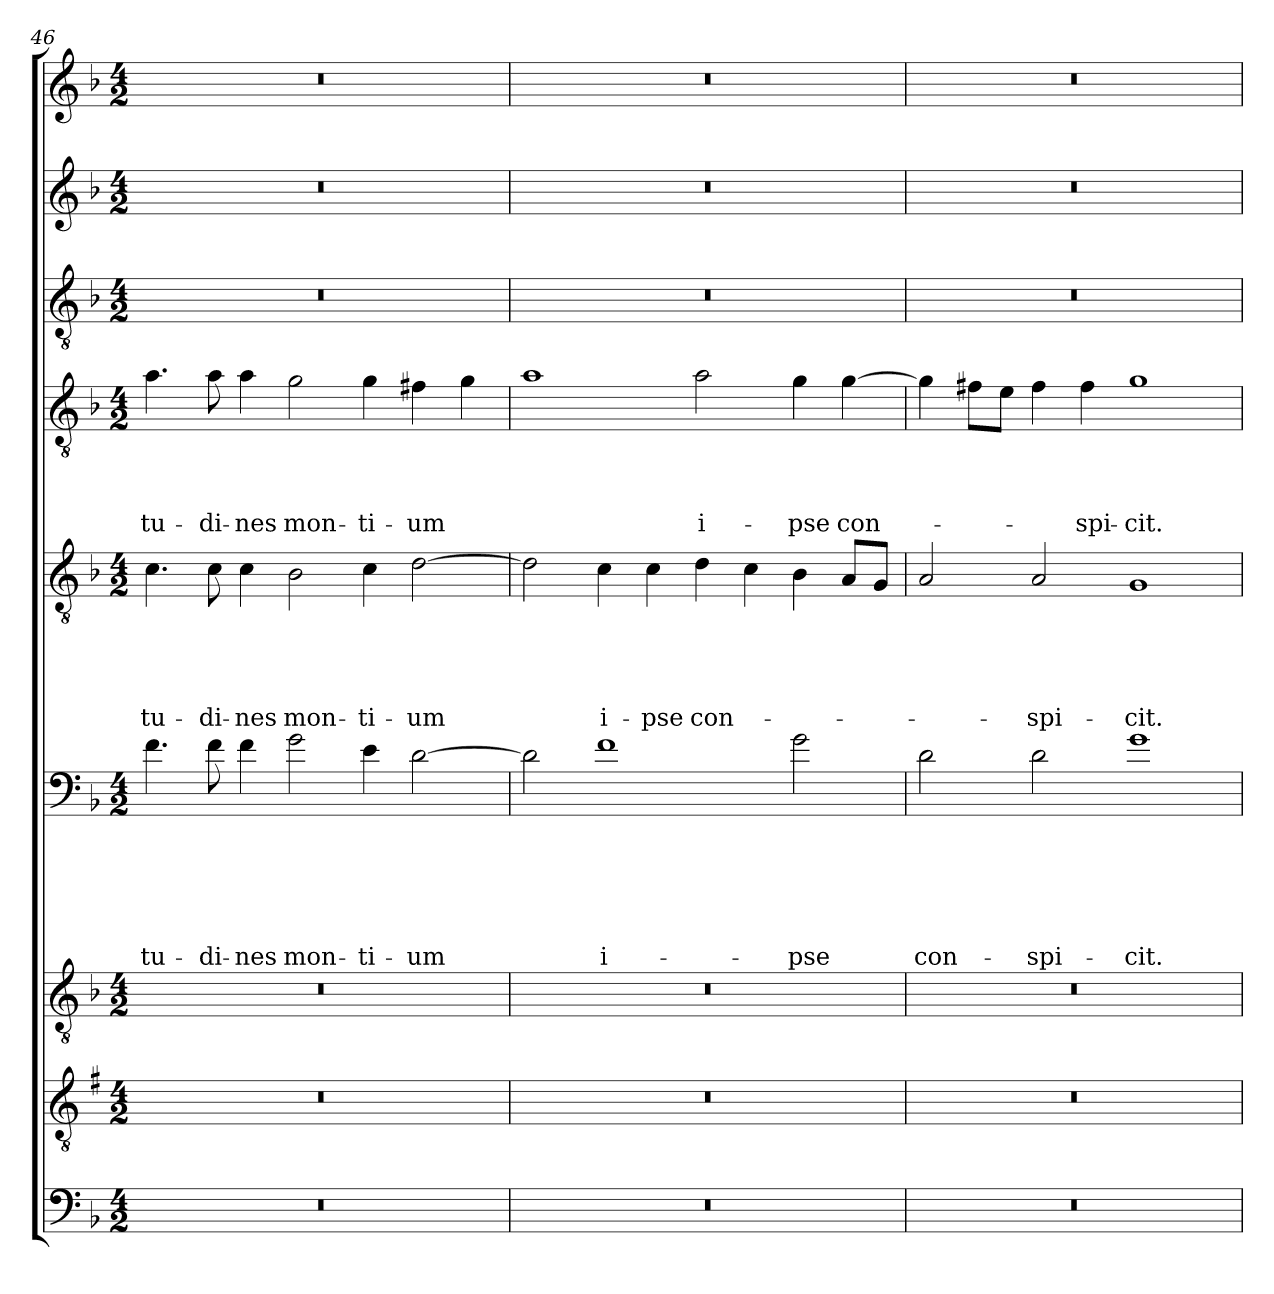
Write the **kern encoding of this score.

**kern	**kern	**kern	**kern	**text	**text	**text	**text	**text	**text	**kern	**text	**text	**text	**text	**text	**kern	**text	**text	**text	**text	**kern	**kern	**kern
*part9	*part8	*part7	*part6	*part6	*part6	*part6	*part6	*part6	*part6	*part5	*part5	*part5	*part5	*part5	*part5	*part4	*part4	*part4	*part4	*part4	*part3	*part2	*part1
*staff9	*staff8	*staff7	*staff6	*staff6	*staff6	*staff6	*staff6	*staff6	*staff6	*staff5	*staff5	*staff5	*staff5	*staff5	*staff5	*staff4	*staff4	*staff4	*staff4	*staff4	*staff3	*staff2	*staff1
*clefF4	*clefGv2	*clefGv2	*clefF4	*	*	*	*	*	*	*clefGv2	*	*	*	*	*	*clefGv2	*	*	*	*	*clefGv2	*clefG2	*clefG2
*	*ITrd1c2	*	*ITrd8c14	*	*	*	*	*	*	*	*	*	*	*	*	*	*	*	*	*	*	*	*
*k[b-]	*k[b-]	*k[b-]	*k[b-]	*	*	*	*	*	*	*k[b-]	*	*	*	*	*	*k[b-]	*	*	*	*	*k[b-]	*k[b-]	*k[b-]
*F:	*F:	*F:	*F:	*	*	*	*	*	*	*F:	*	*	*	*	*	*F:	*	*	*	*	*F:	*F:	*F:
*M4/2	*M4/2	*M4/2	*M4/2	*	*	*	*	*	*	*M4/2	*	*	*	*	*	*M4/2	*	*	*	*	*M4/2	*M4/2	*M4/2
=46	=46	=46	=46	=46	=46	=46	=46	=46	=46	=46	=46	=46	=46	=46	=46	=46	=46	=46	=46	=46	=46	=46	=46
!	!	!	!	!	!	!	!	!	!LO:LY:b	!	!	!	!	!	!LO:LY:b	!	!	!	!	!LO:LY:b	!	!	!
0r	0r	0r	4.F\	.	.	.	.	.	-tu-	4.c\	.	.	.	.	-tu-	4.a\	.	.	.	-tu-	0r	0r	0r
!	!	!	!	!	!	!	!	!	!LO:LY:b	!	!	!	!	!	!LO:LY:b	!	!	!	!	!LO:LY:b	!	!	!
.	.	.	8F\	.	.	.	.	.	-di-	8c\	.	.	.	.	-di-	8a\	.	.	.	-di-	.	.	.
!	!	!	!	!	!	!	!	!	!LO:LY:b	!	!	!	!	!	!LO:LY:b	!	!	!	!	!LO:LY:b	!	!	!
.	.	.	4F\	.	.	.	.	.	-nes	4c\	.	.	.	.	-nes	4a\	.	.	.	-nes	.	.	.
!	!	!	!	!	!	!	!	!	!LO:LY:b	!	!	!	!	!	!LO:LY:b	!	!	!	!	!LO:LY:b	!	!	!
.	.	.	2G\	.	.	.	.	.	mon-	2B-\	.	.	.	.	mon-	2g\	.	.	.	mon-	.	.	.
!	!	!	!	!	!	!	!	!	!LO:LY:b	!	!	!	!	!	!LO:LY:b	!	!	!	!	!LO:LY:b	!	!	!
.	.	.	4E\	.	.	.	.	.	-ti-	4c\	.	.	.	.	-ti-	4g\	.	.	.	-ti-	.	.	.
!	!	!	!	!	!	!	!	!	!LO:LY:b	!	!	!	!	!	!LO:LY:b	!	!	!	!	!LO:LY:b	!	!	!
.	.	.	[2D\	.	.	.	.	.	-um	[2d\	.	.	.	.	-um	4f#X\	.	.	.	-um	.	.	.
.	.	.	.	.	.	.	.	.	.	.	.	.	.	.	.	4g\	.	.	.	.	.	.	.
=47	=47	=47	=47	=47	=47	=47	=47	=47	=47	=47	=47	=47	=47	=47	=47	=47	=47	=47	=47	=47	=47	=47	=47
0r	0r	0r	2D\]	.	.	.	.	.	.	2d\]	.	.	.	.	.	1a	.	.	.	.	0r	0r	0r
!	!	!	!	!	!	!	!	!	!LO:LY:b	!	!	!	!	!	!LO:LY:b	!	!	!	!	!	!	!	!
.	.	.	1F	.	.	.	.	.	i-	4c\	.	.	.	.	i-	.	.	.	.	.	.	.	.
!	!	!	!	!	!	!	!	!	!	!	!	!	!	!	!LO:LY:b	!	!	!	!	!	!	!	!
.	.	.	.	.	.	.	.	.	.	4c\	.	.	.	.	-pse	.	.	.	.	.	.	.	.
!	!	!	!	!	!	!	!	!	!	!	!	!	!	!	!LO:LY:b	!	!	!	!	!LO:LY:b	!	!	!
.	.	.	.	.	.	.	.	.	.	4d\	.	.	.	.	con-	2a\	.	.	.	i-	.	.	.
.	.	.	.	.	.	.	.	.	.	4c\	.	.	.	.	.	.	.	.	.	.	.	.	.
!	!	!	!	!	!	!	!	!	!LO:LY:b	!	!	!	!	!	!	!	!	!	!	!LO:LY:b	!	!	!
.	.	.	2G\	.	.	.	.	.	-pse	4B-\	.	.	.	.	.	4g\	.	.	.	-pse	.	.	.
!	!	!	!	!	!	!	!	!	!	!	!	!	!	!	!	!	!	!	!	!LO:LY:b	!	!	!
.	.	.	.	.	.	.	.	.	.	8A/L	.	.	.	.	.	[4g\	.	.	.	con-	.	.	.
.	.	.	.	.	.	.	.	.	.	8G/J	.	.	.	.	.	.	.	.	.	.	.	.	.
=48	=48	=48	=48	=48	=48	=48	=48	=48	=48	=48	=48	=48	=48	=48	=48	=48	=48	=48	=48	=48	=48	=48	=48
!	!	!	!	!	!	!	!	!	!LO:LY:b	!	!	!	!	!	!	!	!	!	!	!	!	!	!
0r	0r	0r	2D\	.	.	.	.	.	con-	2A/	.	.	.	.	.	4g\]	.	.	.	.	0r	0r	0r
.	.	.	.	.	.	.	.	.	.	.	.	.	.	.	.	8f#X\L	.	.	.	.	.	.	.
.	.	.	.	.	.	.	.	.	.	.	.	.	.	.	.	8e\J	.	.	.	.	.	.	.
!	!	!	!	!	!	!	!	!	!LO:LY:b	!	!	!	!	!	!LO:LY:b	!	!	!	!	!	!	!	!
.	.	.	2D\	.	.	.	.	.	-spi-	2A/	.	.	.	.	-spi-	4f#\	.	.	.	.	.	.	.
!	!	!	!	!	!	!	!	!	!	!	!	!	!	!	!	!	!	!	!	!LO:LY:b	!	!	!
.	.	.	.	.	.	.	.	.	.	.	.	.	.	.	.	4f#\	.	.	.	-spi-	.	.	.
!	!	!	!	!	!	!	!	!	!LO:LY:b	!	!	!	!	!	!LO:LY:b	!	!	!	!	!LO:LY:b	!	!	!
.	.	.	1G	.	.	.	.	.	-cit.	1G	.	.	.	.	-cit.	1g	.	.	.	-cit.	.	.	.
=	=	=	=	=	=	=	=	=	=	=	=	=	=	=	=	=	=	=	=	=	=	=	=
*-	*-	*-	*-	*-	*-	*-	*-	*-	*-	*-	*-	*-	*-	*-	*-	*-	*-	*-	*-	*-	*-	*-	*-
